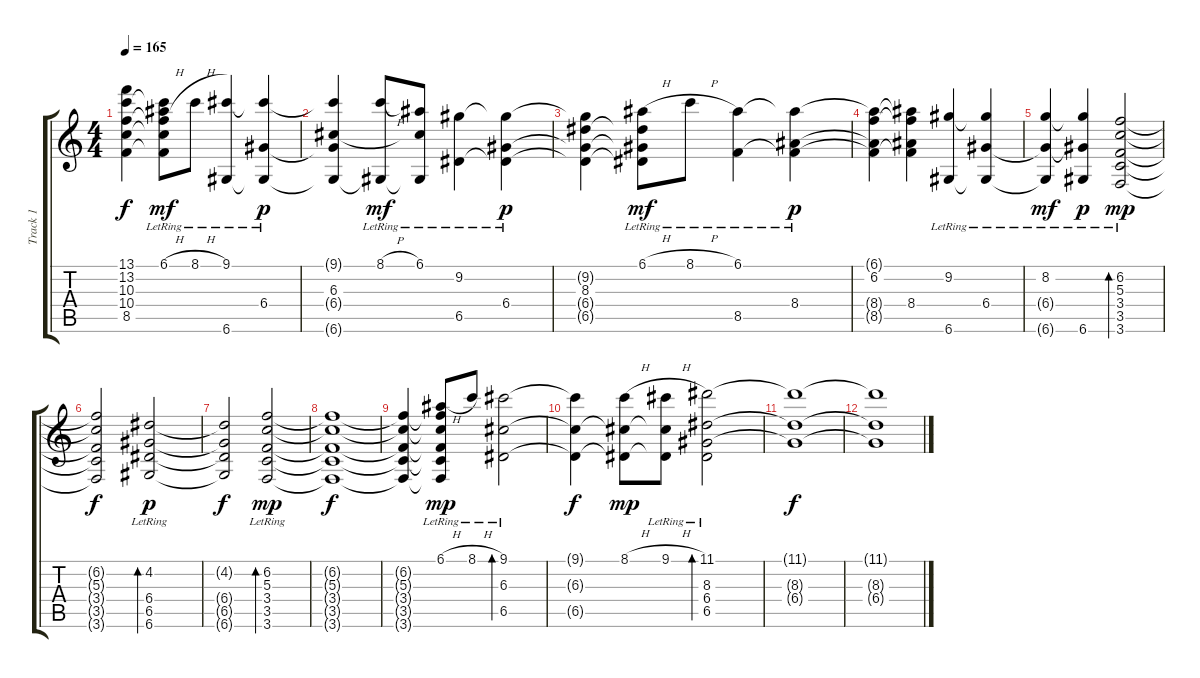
\track ("Track 1" "Track 1") {instrument acousticguitarsteel}
\staff {score tabs}
\tuning (E4 B3 G3 D3 A2 D2) {hide}
\ts (4 4)
\tempo 165
\clef g2
\ks c
(13.1{t} 13.2{t} 10.3{t} 10.4{t} 8.5{t}).4{dy f} (6.1{h lr} 13.2{t} 10.3{t} 10.4{t} 8.5{t}).8{dy mf} 8.1{h lr}.8 (9.1{lr} 6.6{lr}).4 (9.1{t} 6.4{lr} 6.6{t}).4{dy p} |
(9.1{t} 6.3 6.4{t} 6.6{t}).4 (8.1{h lr} 6.6{t}).8{dy mf} (6.1{lr} 6.3{t} 6.6{t}).8 (9.2{lr} 6.5{lr}).4 (9.2{t} 6.4{lr} 6.5{t}).4{dy p} |
(9.2{t} 8.3 6.4{t} 6.5{t}).4 (6.1{h lr} 8.3{t} 6.4{t} 6.5{t}).8{dy mf} 8.1{h lr}.8 (6.1{lr} 8.5{lr}).4 (6.1{t} 8.4{lr} 8.5{t}).4{dy p} |
(6.1{t} 6.2 8.4{t} 8.5{t}).4 (6.1{t} 6.2{t} 8.4 8.5{t}).4 (9.2{lr} 6.6{lr}).4 (9.2{t} 6.4{lr} 6.6{t}).4 |
(8.2{lr} 6.4{t} 6.6{t}).4{dy mf} (8.2{t} 6.4{t} 6.6{lr}).4{dy p} (6.2{lr} 5.3{lr} 3.4{lr} 3.5{lr} 3.6{lr}).2{bd 120 dy mp} |
(6.2{t} 5.3{t} 3.4{t} 3.5{t} 3.6{t}).2{dy f} (4.2{lr} 6.4{lr} 6.5{lr} 6.6{lr}).2{bd 120 dy p} |
(4.2{t} 6.4{t} 6.5{t} 6.6{t}).2{dy f} (6.2{lr} 5.3{lr} 3.4{lr} 3.5{lr} 3.6{lr}).2{bd 120 dy mp} |
(6.2{t} 5.3{t} 3.4{t} 3.5{t} 3.6{t}).1{dy f} |
(6.2{t} 5.3{t} 3.4{t} 3.5{t} 3.6{t}).4 (6.1{h lr} 6.2{t} 5.3{t} 3.4{t} 3.5{t} 3.6{t}).8{dy mp} 8.1{h lr}.8 (9.1{lr} 6.3{lr} 6.5{lr}).2{bd 120} |
(9.1{t} 6.3{t} 6.5{t}).4{dy f} (8.1{h} 6.3{t} 6.5{t}).8{dy mp} (9.1{h lr} 6.3{t} 6.5{t}).8 (11.1{lr} 8.3 6.4 6.5).2{bd 120} |
(11.1{t} 8.3{t} 6.4{t}).1{dy f} |
(11.1{t} 8.3{t} 6.4{t}).1
